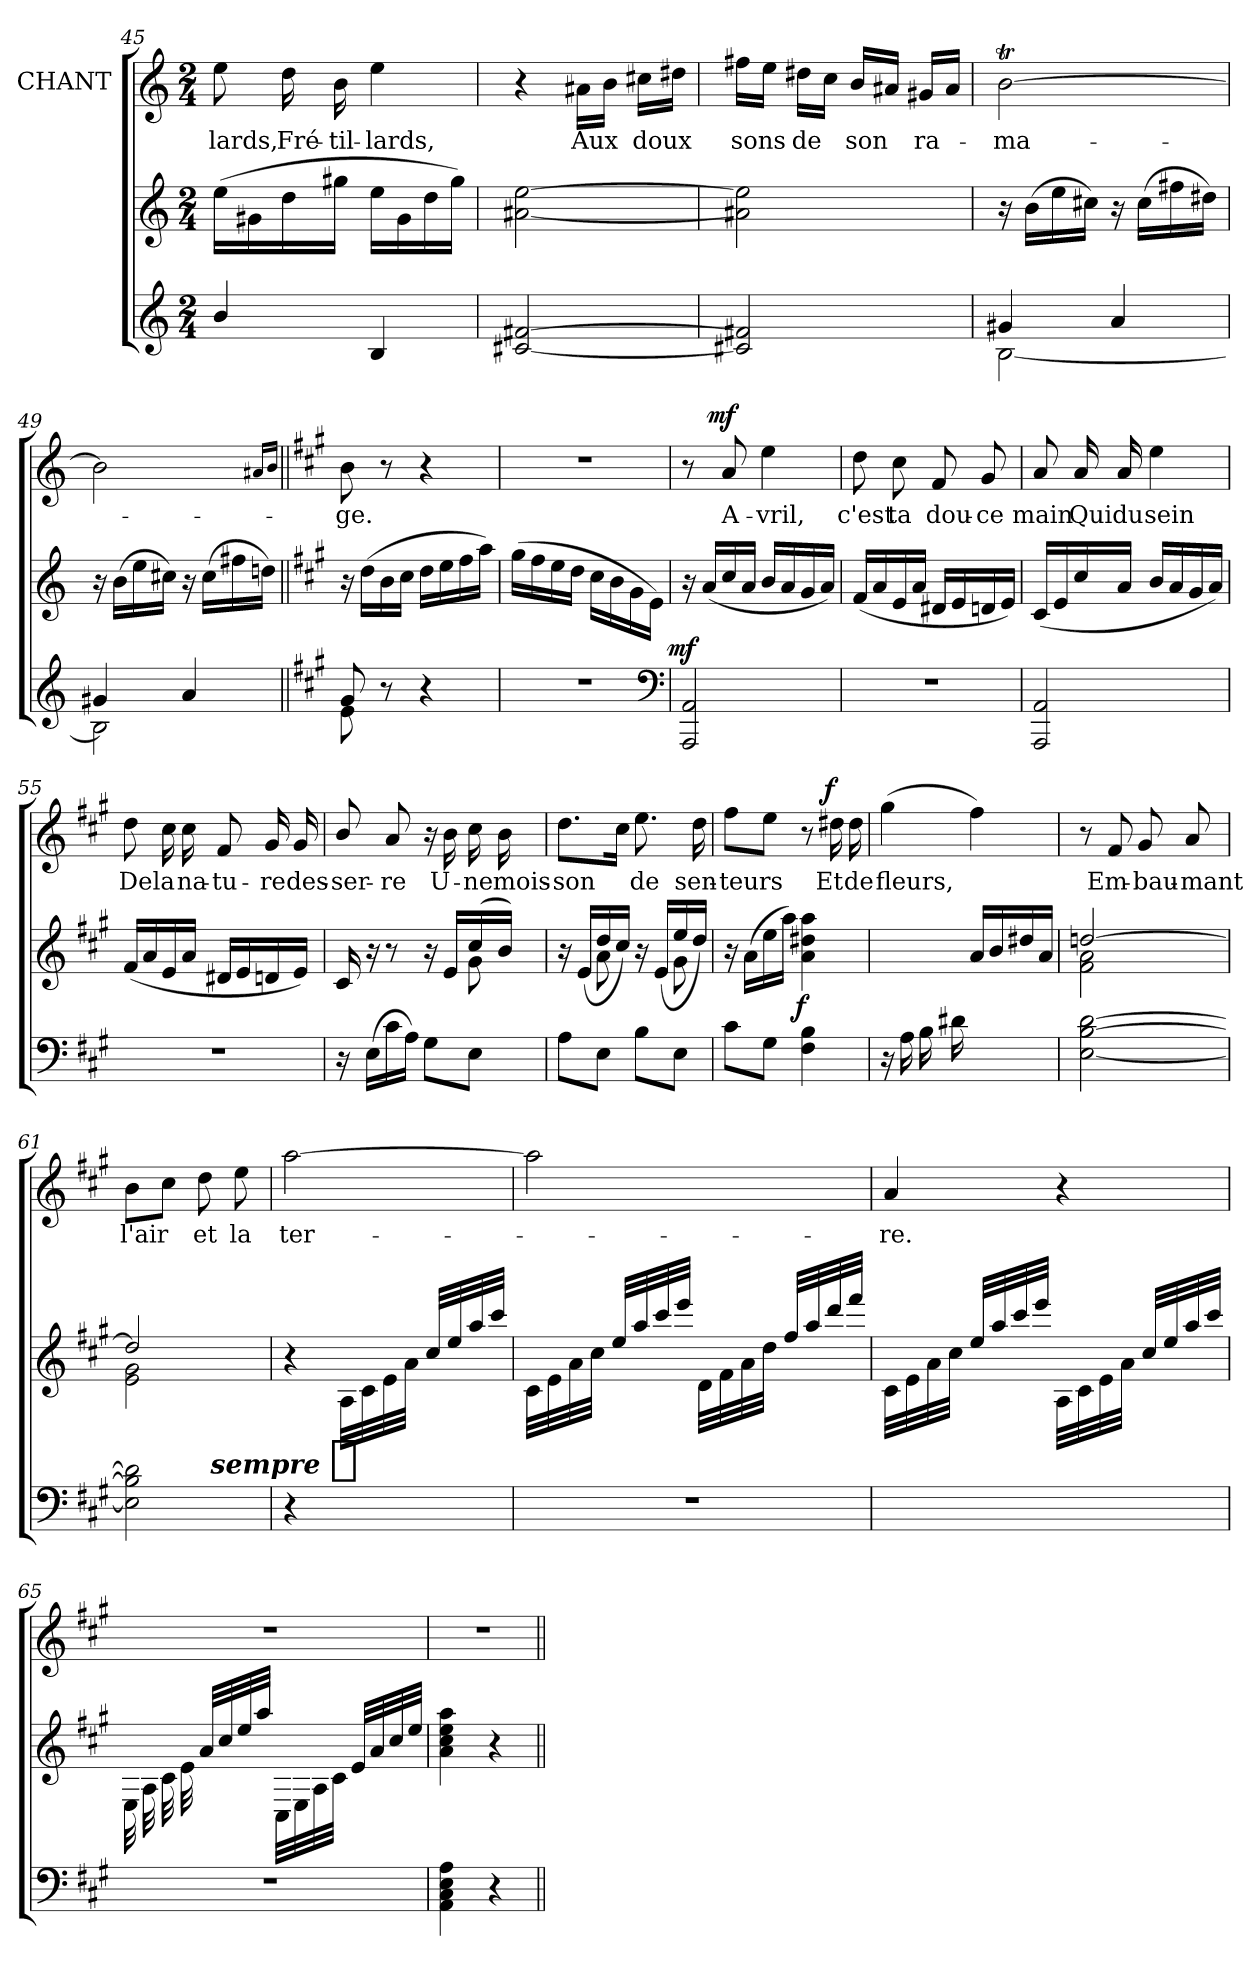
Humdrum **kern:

**kern	**dynam	**kern	**dynam	**kern	**text	**dynam
*part3	*part3	*part2	*part2	*part1	*part1	*part1
*staff3	*staff3	*staff2	*staff2	*staff1	*staff1	*staff1
*	*	*	*	*I"CHANT	*	*
*clefG2	*	*clefG2	*	*clefG2	*	*
*k[]	*	*k[]	*	*k[]	*	*
*C:	*	*C:	*	*C:	*	*
*M2/4	*	*M2/4	*	*M2/4	*	*
=45	=45	=45	=45	=45	=45	=45
4b/	.	(>16ee\LL	.	8ee\	-lards,	.
.	.	16g#X\	.	.	.	.
.	.	16dd\	.	16dd\	Fré-	.
.	.	16gg#X\JJ	.	16b\	-til-	.
4B/	.	16ee\LL	.	4ee\	-lards,	.
.	.	16g#\	.	.	.	.
.	.	16dd\	.	.	.	.
.	.	16gg#\JJ)	.	.	.	.
=46	=46	=46	=46	=46	=46	=46
[2c#X/ [2f#X/	.	[2a#X\ [2ee\	.	4r	.	.
.	.	.	.	16a#X\LL	Aux	.
.	.	.	.	16b\JJ	.	.
.	.	.	.	16cc#X\LL	doux	.
.	.	.	.	16dd#X\JJ	.	.
!!LO:LB:g=z
=47	=47	=47	=47	=47	=47	=47
2c#X]/ 2f#X]/	.	2a#X]\ 2ee]\	.	16ff#X\LL	sons	.
.	.	.	.	16ee\JJ	.	.
.	.	.	.	16dd#X\LL	de	.
.	.	.	.	16cc\JJ	.	.
.	.	.	.	16b/LL	son	.
.	.	.	.	16a#X/JJ	.	.
.	.	.	.	16g#X/LL	ra-	.
.	.	.	.	16a#/JJ	.	.
=48	=48	=48	=48	=48	=48	=48
*^	*	*	*	*	*	*
4g#X/	[2B\	.	16r	.	[2bt\	-ma-	.
.	.	.	(>16b\LL	.	.	.	.
.	.	.	16ee\	.	.	.	.
.	.	.	16cc#X\JJ)	.	.	.	.
4a/	.	.	16r	.	.	.	.
.	.	.	(>16cc#\LL	.	.	.	.
.	.	.	16ff#X\	.	.	.	.
.	.	.	16dd#X\JJ)	.	.	.	.
=49	=49	=49	=49	=49	=49	=49	=49
4g#X/	2B\]	.	16r	.	2b\]	.	.
.	.	.	(>16b\LL	.	.	.	.
.	.	.	16ee\	.	.	.	.
.	.	.	16cc#X\JJ)	.	.	.	.
4a/	.	.	16r	.	.	.	.
.	.	.	(>16cc#\LL	.	.	.	.
.	.	.	16ff#X\	.	.	.	.
.	.	.	16ddn\JJ)	.	.	.	.
.	.	.	.	.	16qqa#X/LL	.	.
.	.	.	.	.	16qqb/JJ	.	.
!!LO:LB:g=z
=50||	=50||	=50||	=50||	=50||	=50||	=50||	=50||
*k[f#c#g#]	*	*	*k[f#c#g#]	*	*k[f#c#g#]	*	*
*A:	*	*	*A:	*	*A:	*	*
8g#/	8e\	.	16r	.	8b\	-ge.	.
.	.	.	(>16dd\LL	.	.	.	.
8r	4ryy	.	16b\	.	8r	.	.
.	.	.	16cc#\JJ	.	.	.	.
4r	.	.	16dd\LL	.	4r	.	.
.	.	.	16ee\	.	.	.	.
.	8ryy	.	16ff#\	.	.	.	.
.	.	.	16aa\JJ)	.	.	.	.
*v	*v	*	*	*	*	*	*
=51	=51	=51	=51	=51	=51	=51
!LO:N:vis=1	!	!	!	!LO:N:vis=1	!	!
2r	.	(>16gg#\LL	.	2r	.	.
.	.	16ff#\	.	.	.	.
.	.	16ee\	.	.	.	.
.	.	16dd\JJ	.	.	.	.
.	.	16cc#\LL	.	.	.	.
.	.	16b\	.	.	.	.
.	.	16g#\	.	.	.	.
.	.	16e\JJ)	.	.	.	.
*clefF4	*	*	*	*	*	*
=52	=52	=52	=52	=52	=52	=52
!	!LO:DY:a:cj	!	!	!	!	!
2AAA/ 2AA/	mf	16r	.	8r	.	.
.	.	(<16a/LL	.	.	.	.
!	!	!	!	!	!	!LO:DY:a:cj
.	.	16cc#/	.	8a/	A-	mf
.	.	16a/JJ	.	.	.	.
.	.	16b/LL	.	4ee\	-vril,	.
.	.	16a/	.	.	.	.
.	.	16g#/	.	.	.	.
.	.	16a/JJ)	.	.	.	.
!!LO:LB:g=z
=53	=53	=53	=53	=53	=53	=53
!LO:N:vis=1	!	!	!	!	!	!
2r	.	(<16f#/LL	.	8dd\	c'est	.
.	.	16a/	.	.	.	.
.	.	16e/	.	8cc#\	ta	.
.	.	16a/JJ	.	.	.	.
.	.	16d#X/LL	.	8f#/	dou-	.
.	.	16e/	.	.	.	.
.	.	16dn/	.	8g#/	-ce	.
.	.	16e/JJ)	.	.	.	.
=54	=54	=54	=54	=54	=54	=54
2AAA/ 2AA/	.	(<16c#/LL	.	8a/	main	.
.	.	16e/	.	.	.	.
.	.	16cc#/	.	16a/	Qui	.
.	.	16a/JJ	.	16a/	du	.
.	.	16b/LL	.	4ee\	sein	.
.	.	16a/	.	.	.	.
.	.	16g#/	.	.	.	.
.	.	16a/JJ)	.	.	.	.
=55	=55	=55	=55	=55	=55	=55
!LO:N:vis=1	!	!	!	!	!	!
2r	.	(<16f#/LL	.	8dd\	De	.
.	.	16a/	.	.	.	.
.	.	16e/	.	16cc#\	la	.
.	.	16a/JJ	.	16cc#\	na-	.
.	.	16d#X/LL	.	8f#/	-tu-	.
.	.	16e/	.	.	.	.
.	.	16dn/	.	16g#/	-re	.
.	.	16e/JJ)	.	16g#/	des-	.
!!LO:PB:g=z
=56	=56	=56	=56	=56	=56	=56
*	*	*^	*	*	*	*
16r	.	16c#/	4ryy	.	8b/	-ser-	.
(>16E\LL	.	16r	.	.	.	.	.
16c#\	.	8r	.	.	8a/	-re	.
16A\JJ)	.	.	.	.	.	.	.
!	!LO:DY:a	!	!	!	!	!	!
8G#\L	cresc.	16r	8ryy	.	16r	.	.
!	!	!	!	!	!	!	!LO:DY:a
.	.	(>16e/LL	.	.	16b\	U-	cresc.
8E\J	.	(16cc#/	8g#\	.	16cc#\	-ne	.
.	.	16b/JJ)	.	.	16b\	mois-	.
=57	=57	=57	=57	=57	=57	=57	=57
8A\L	.	16r	8ryy	.	8.dd\L	-son	.
.	.	(>16e/LL	.	.	.	.	.
8E\J	.	16dd/	8a\	.	.	.	.
.	.	16cc#/JJ)	.	.	16cc#\Jk	.	.
8B\L	.	16r	8ryy	.	8.ee\	de	.
.	.	(>16e/LL	.	.	.	.	.
8E\J	.	16ee/	8g#\	.	.	.	.
.	.	16dd/JJ)	.	.	16dd\	sen-	.
*	*	*v	*v	*	*	*	*
=58	=58	=58	=58	=58	=58	=58
8c#\L	.	16r	.	8ff#\L	-teurs	.
.	.	(>16a\LL	.	.	.	.
8G#\J	.	16ee\	.	8ee\J	.	.
.	.	16aa\JJ)	.	.	.	.
!	!	!	!LO:DY:b:cj	!	!	!
4F#\ 4B\	.	4a\ 4dd#X\ 4aa\	f	8r	.	.
!	!	!	!	!	!	!LO:DY:a:cj
.	.	.	.	16dd#X\	Et	f
.	.	.	.	16dd#\	de	.
!!LO:LB:g=z
=59	=59	=59	=59	=59	=59	=59
16r	.	4ryy	.	(>4gg#\	fleurs,	.
16A\)	.	.	.	.	.	.
16B\	.	.	.	.	.	.
16d#X\	.	.	.	.	.	.
4ryy	.	16a/LL	.	4ff#\)	.	.
.	.	16b/	.	.	.	.
.	.	16dd#X/	.	.	.	.
.	.	(>16a/JJ	.	.	.	.
=60	=60	=60	=60	=60	=60	=60
*	*	*^	*	*	*	*
[2E\ [2B\ [2d\	.	[2ddni/	2f#\ 2a\	.	8r	.	.
.	.	.	.	.	8f#/	Em-	.
.	.	.	.	.	8g#/	-bau-	.
.	.	.	.	.	8a/	-mant	.
=61	=61	=61	=61	=61	=61	=61	=61
2E]\ 2B]\ 2d]\	.	2dd/]	2e\ 2g#\	.	8b\L	l'air	.
.	.	.	.	.	8cc#\J	.	.
.	.	.	.	.	8dd\	et	.
.	.	.	.	.	8ee\	la	.
*	*	*v	*v	*	*	*	*
!!LO:LB:g=z
=62	=62	=62	=62	=62	=62	=62
!	!	!	!LO:DY:b:cj:t=sempre %s	!	!	!
4r	.	4r	f	[2aa\	ter-	.
4ryy	.	32A\LLL	.	.	.	.
.	.	32c#\	.	.	.	.
.	.	32e\	.	.	.	.
.	.	32a\JJJ	.	.	.	.
.	.	32cc#/LLL	.	.	.	.
.	.	32ee/	.	.	.	.
.	.	32aa/	.	.	.	.
.	.	32ccc#/JJJ	.	.	.	.
=63	=63	=63	=63	=63	=63	=63
!LO:N:vis=1	!	!	!	!	!	!
2r	.	32c#\LLL	.	2aa\]	.	.
.	.	32e\	.	.	.	.
.	.	32a\	.	.	.	.
.	.	32cc#\JJJ	.	.	.	.
.	.	32ee/LLL	.	.	.	.
.	.	32aa/	.	.	.	.
.	.	32ccc#/	.	.	.	.
.	.	32eee/JJJ	.	.	.	.
.	.	32d\LLL	.	.	.	.
.	.	32f#\	.	.	.	.
.	.	32a\	.	.	.	.
.	.	32dd\JJJ	.	.	.	.
.	.	32ff#/LLL	.	.	.	.
.	.	32aa/	.	.	.	.
.	.	32ddd/	.	.	.	.
.	.	32fff#/JJJ	.	.	.	.
!!LO:LB:g=z
=64	=64	=64	=64	=64	=64	=64
2ryy	.	32c#\LLL	.	4a/	-re.	.
.	.	32e\	.	.	.	.
.	.	32a\	.	.	.	.
.	.	32cc#\JJJ	.	.	.	.
.	.	32ee/LLL	.	.	.	.
.	.	32aa/	.	.	.	.
.	.	32ccc#/	.	.	.	.
.	.	32eee/JJJ	.	.	.	.
.	.	32A\LLL	.	4r	.	.
.	.	32c#\	.	.	.	.
.	.	32e\	.	.	.	.
.	.	32a\JJJ	.	.	.	.
.	.	32cc#/LLL	.	.	.	.
.	.	32ee/	.	.	.	.
.	.	32aa/	.	.	.	.
.	.	32ccc#/JJJ	.	.	.	.
=65	=65	=65	=65	=65	=65	=65
!	!	!	!	!LO:N:vis=1	!	!
2r	.	32E\	.	2r	.	.
.	.	32A\	.	.	.	.
.	.	32c#\	.	.	.	.
.	.	32e\	.	.	.	.
.	.	32a/LLL	.	.	.	.
.	.	32cc#/	.	.	.	.
.	.	32ee/	.	.	.	.
.	.	32aa/JJJ	.	.	.	.
.	.	32C#\LLL	.	.	.	.
.	.	32E\	.	.	.	.
.	.	32A\	.	.	.	.
.	.	32c#\JJJ	.	.	.	.
.	.	32e/LLL	.	.	.	.
.	.	32a/	.	.	.	.
.	.	32cc#/	.	.	.	.
.	.	32ee/JJJ	.	.	.	.
=66	=66	=66	=66	=66	=66	=66
!	!	!	!	!LO:N:vis=1	!	!
4AA\ 4C#\ 4E\ 4A\	.	4a\ 4cc#\ 4ee\ 4aa\	.	2r	.	.
4r	.	4r	.	.	.	.
=||	=||	=||	=||	=||	=||	=||
*-	*-	*-	*-	*-	*-	*-
